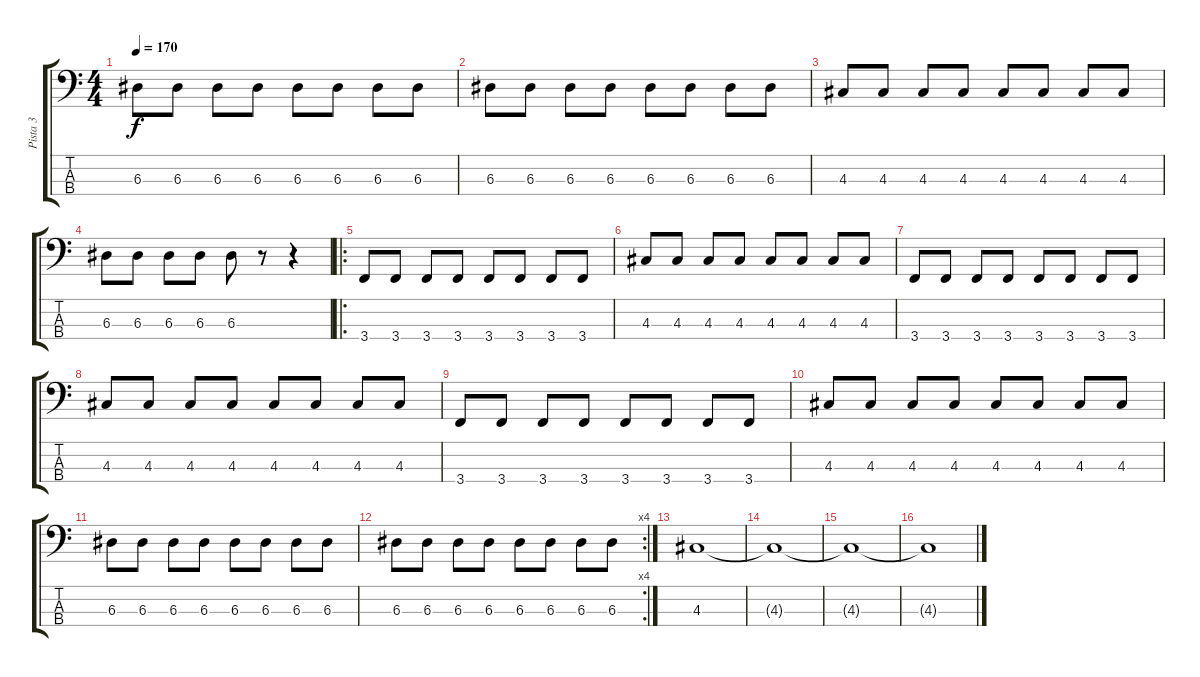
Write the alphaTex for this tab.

\track ("Pista 3" "Pista 3") {instrument electricbassfinger}
\staff {score tabs}
\tuning (G2 D2 A1 D1) {hide}
\ts (4 4)
\tempo 170
\clef f4
\ks c
6.3.8{dy f} 6.3.8 6.3.8 6.3.8 6.3.8 6.3.8 6.3.8 6.3.8 |
6.3.8 6.3.8 6.3.8 6.3.8 6.3.8 6.3.8 6.3.8 6.3.8 |
4.3.8 4.3.8 4.3.8 4.3.8 4.3.8 4.3.8 4.3.8 4.3.8 |
6.3.8 6.3.8 6.3.8 6.3.8 6.3.8 r.8 r.4 |
\ro
3.4.8 3.4.8 3.4.8 3.4.8 3.4.8 3.4.8 3.4.8 3.4.8 |
4.3.8 4.3.8 4.3.8 4.3.8 4.3.8 4.3.8 4.3.8 4.3.8 |
3.4.8 3.4.8 3.4.8 3.4.8 3.4.8 3.4.8 3.4.8 3.4.8 |
4.3.8 4.3.8 4.3.8 4.3.8 4.3.8 4.3.8 4.3.8 4.3.8 |
3.4.8 3.4.8 3.4.8 3.4.8 3.4.8 3.4.8 3.4.8 3.4.8 |
4.3.8 4.3.8 4.3.8 4.3.8 4.3.8 4.3.8 4.3.8 4.3.8 |
6.3.8 6.3.8 6.3.8 6.3.8 6.3.8 6.3.8 6.3.8 6.3.8 |
\rc 4
6.3.8 6.3.8 6.3.8 6.3.8 6.3.8 6.3.8 6.3.8 6.3.8 |
4.3.1{volume 0} |
4.3{t}.1 |
4.3{t}.1 |
4.3{t}.1
